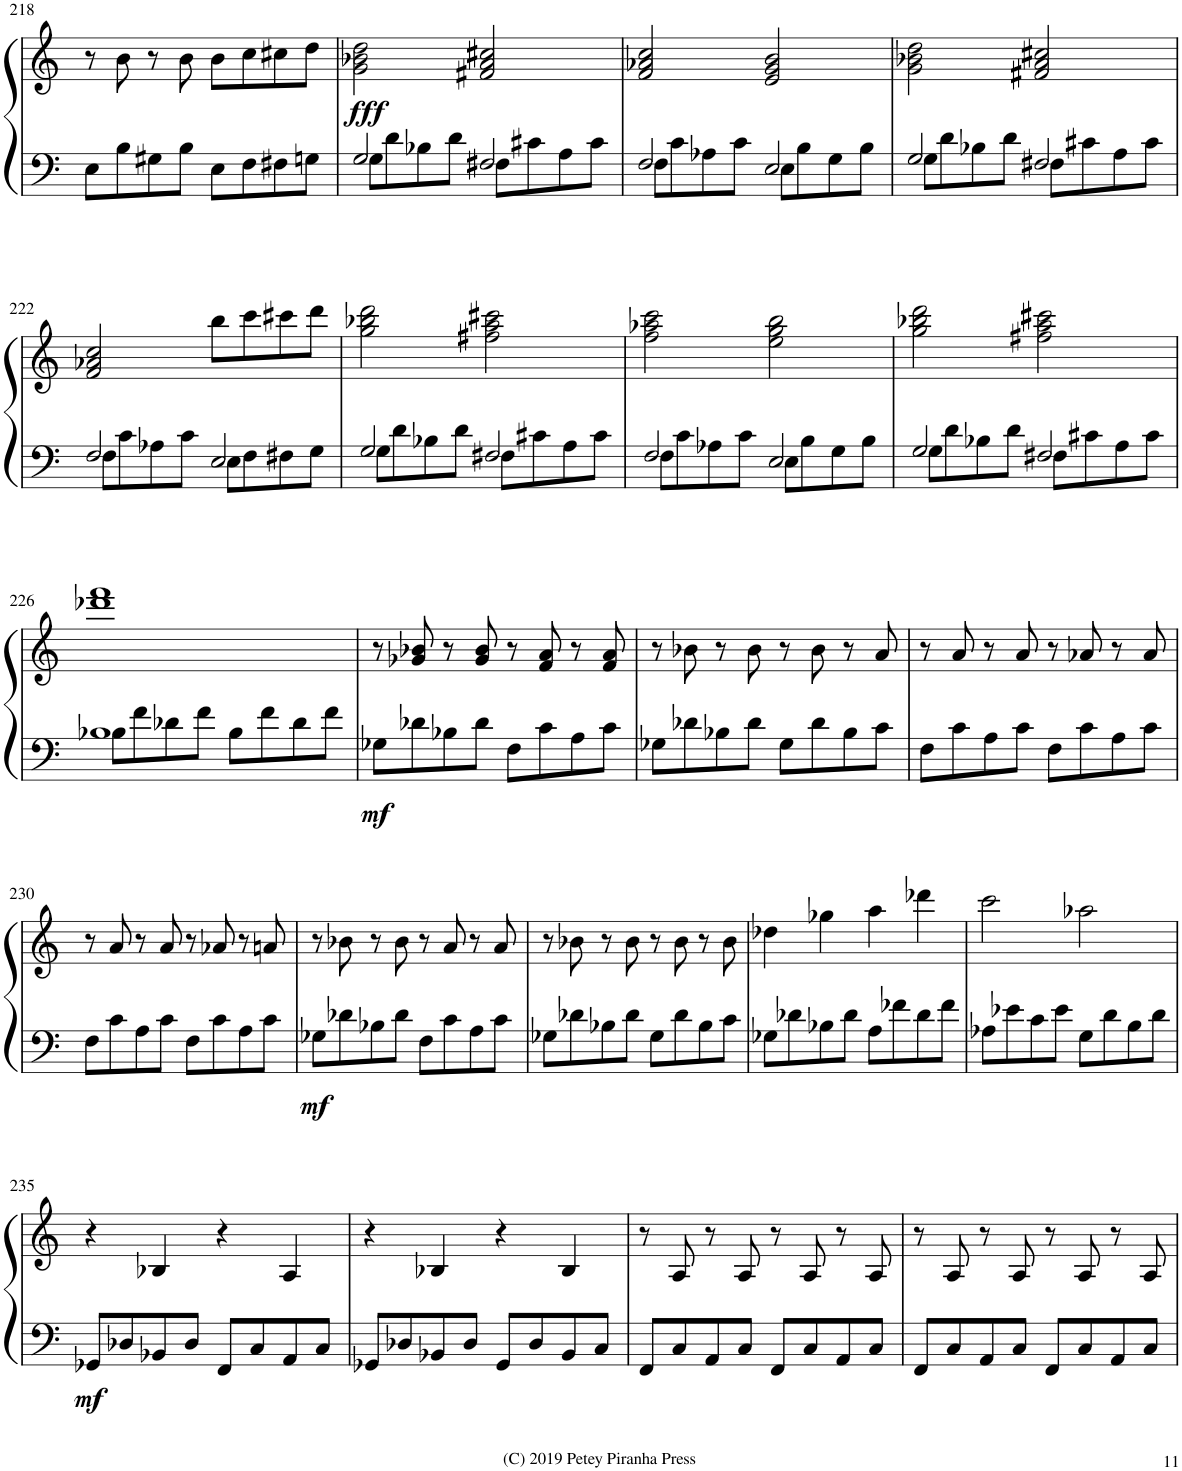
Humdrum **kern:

**kern	**kern	**dynam
*part1	*part1	*part1
*staff2	*staff1	*staff1/2
*I"Piano	*	*
*I'Pno.	*	*
!!LO:PB:g=z
*clefF4	*clefG2	*
*k[]	*k[]	*
*M4/4	*M4/4	*
*met(c)	*met(c)	*
=218	=218	=218
8E\L	8r	.
8B\	8b\	.
8G#X\	8r	.
8B\J	8b\	.
8E\L	8b\L	.
8F\	8cc\	.
8F#X\	8cc#X\	.
8Gn\J	8dd\J	.
=219	=219	=219
*^	*	*
!	!	!	!LO:DY:b
2G/	8G\L	2g\ 2b-X\ 2dd\	fff
.	8d\	.	.
.	8B-X\	.	.
.	8d\J	.	.
2F#X/	8F#\L	2f#X/ 2a/ 2cc#X/	.
.	8c#X\	.	.
.	8A\	.	.
.	8c#\J	.	.
=220	=220	=220	=220
2F/	8F\L	2f/ 2a-X/ 2cc/	.
.	8c\	.	.
.	8A-X\	.	.
.	8c\J	.	.
2E/	8E\L	2e/ 2g/ 2b/	.
.	8B\	.	.
.	8G\	.	.
.	8B\J	.	.
=221	=221	=221	=221
2G/	8G\L	2g\ 2b-X\ 2dd\	.
.	8d\	.	.
.	8B-X\	.	.
.	8d\J	.	.
2F#X/	8F#\L	2f#X/ 2a/ 2cc#X/	.
.	8c#X\	.	.
.	8A\	.	.
.	8c#\J	.	.
!!LO:LB:g=z
=222	=222	=222	=222
2F/	8F\L	2f/ 2a-X/ 2cc/	.
.	8c\	.	.
.	8A-X\	.	.
.	8c\J	.	.
2E/	8E\L	8bb\L	.
.	8F\	8ccc\	.
.	8F#X\	8ccc#X\	.
.	8G\J	8ddd\J	.
=223	=223	=223	=223
2G/	8G\L	2gg\ 2bb-X\ 2ddd\	.
.	8d\	.	.
.	8B-X\	.	.
.	8d\J	.	.
2F#X/	8F#\L	2ff#X\ 2aa\ 2ccc#X\	.
.	8c#X\	.	.
.	8A\	.	.
.	8c#\J	.	.
=224	=224	=224	=224
2F/	8F\L	2ff\ 2aa-X\ 2ccc\	.
.	8c\	.	.
.	8A-X\	.	.
.	8c\J	.	.
2E/	8E\L	2ee\ 2gg\ 2bb\	.
.	8B\	.	.
.	8G\	.	.
.	8B\J	.	.
=225	=225	=225	=225
2G/	8G\L	2gg\ 2bb-X\ 2ddd\	.
.	8d\	.	.
.	8B-X\	.	.
.	8d\J	.	.
2F#X/	8F#\L	2ff#X\ 2aa\ 2ccc#X\	.
.	8c#X\	.	.
.	8A\	.	.
.	8c#\J	.	.
!!LO:LB:g=z
=226	=226	=226	=226
1B-X	8B-\L	1ddd-X 1fff	.
.	8f\	.	.
.	8d-X\	.	.
.	8f\J	.	.
.	8B-\L	.	.
.	8f\	.	.
.	8d-\	.	.
.	8f\J	.	.
=227	=227	=227	=227
!	!	!	!LO:DY:b=2
*v	*v	*	*
8G-X\L	8r	mf
8d-X\	8g-X/ 8b-X/	.
8B-X\	8r	.
8d-\J	8g-/ 8b-/	.
8F\L	8r	.
8c\	8f/ 8a/	.
8A\	8r	.
8c\J	8f/ 8a/	.
=228	=228	=228
8G-X\L	8r	.
8d-X\	8b-X\	.
8B-X\	8r	.
8d-\J	8b-\	.
8G-\L	8r	.
8d-\	8b-\	.
8B-\	8r	.
8c\J	8a/	.
=229	=229	=229
8F\L	8r	.
8c\	8a/	.
8A\	8r	.
8c\J	8a/	.
8F\L	8r	.
8c\	8a-X/	.
8A\	8r	.
8c\J	8a-/	.
!!LO:LB:g=z
=230	=230	=230
8F\L	8r	.
8c\	8a/	.
8A\	8r	.
8c\J	8a/	.
8F\L	8r	.
8c\	8a-X/	.
8A\	8r	.
8c\J	8an/	.
=231	=231	=231
!	!	!LO:DY:b=2
8G-X\L	8r	mf
8d-X\	8b-X\	.
8B-X\	8r	.
8d-\J	8b-\	.
8F\L	8r	.
8c\	8a/	.
8A\	8r	.
8c\J	8a/	.
=232	=232	=232
8G-X\L	8r	.
8d-X\	8b-X\	.
8B-X\	8r	.
8d-\J	8b-\	.
8G-\L	8r	.
8d-\	8b-\	.
8B-\	8r	.
8c\J	8b-\	.
=233	=233	=233
8G-X\L	4dd-X\	.
8d-X\	.	.
8B-X\	4gg-X\	.
8d-\J	.	.
8A\L	4aa\	.
8f-X\	.	.
8d-\	4ddd-X\	.
8f-\J	.	.
=234	=234	=234
8A-X\L	2ccc\	.
8e-X\	.	.
8c\	.	.
8e-\J	.	.
8G\L	2aa-X\	.
8d\	.	.
8B\	.	.
8d\J	.	.
!!LO:LB:g=z
=235	=235	=235
!	!	!LO:DY:b=2
8GG-X/L	4r	mf
8D-X/	.	.
8BB-X/	4B-X/	.
8D-/J	.	.
8FF/L	4r	.
8C/	.	.
8AA/	4A/	.
8C/J	.	.
=236	=236	=236
8GG-X/L	4r	.
8D-X/	.	.
8BB-X/	4B-X/	.
8D-/J	.	.
8GG-/L	4r	.
8D-/	.	.
8BB-/	4B-/	.
8C/J	.	.
=237	=237	=237
8FF/L	8r	.
8C/	8A/	.
8AA/	8r	.
8C/J	8A/	.
8FF/L	8r	.
8C/	8A/	.
8AA/	8r	.
8C/J	8A/	.
=238	=238	=238
8FF/L	8r	.
8C/	8A/	.
8AA/	8r	.
8C/J	8A/	.
8FF/L	8r	.
8C/	8A/	.
8AA/	8r	.
8C/J	8A/	.
=	=	=
*-	*-	*-
